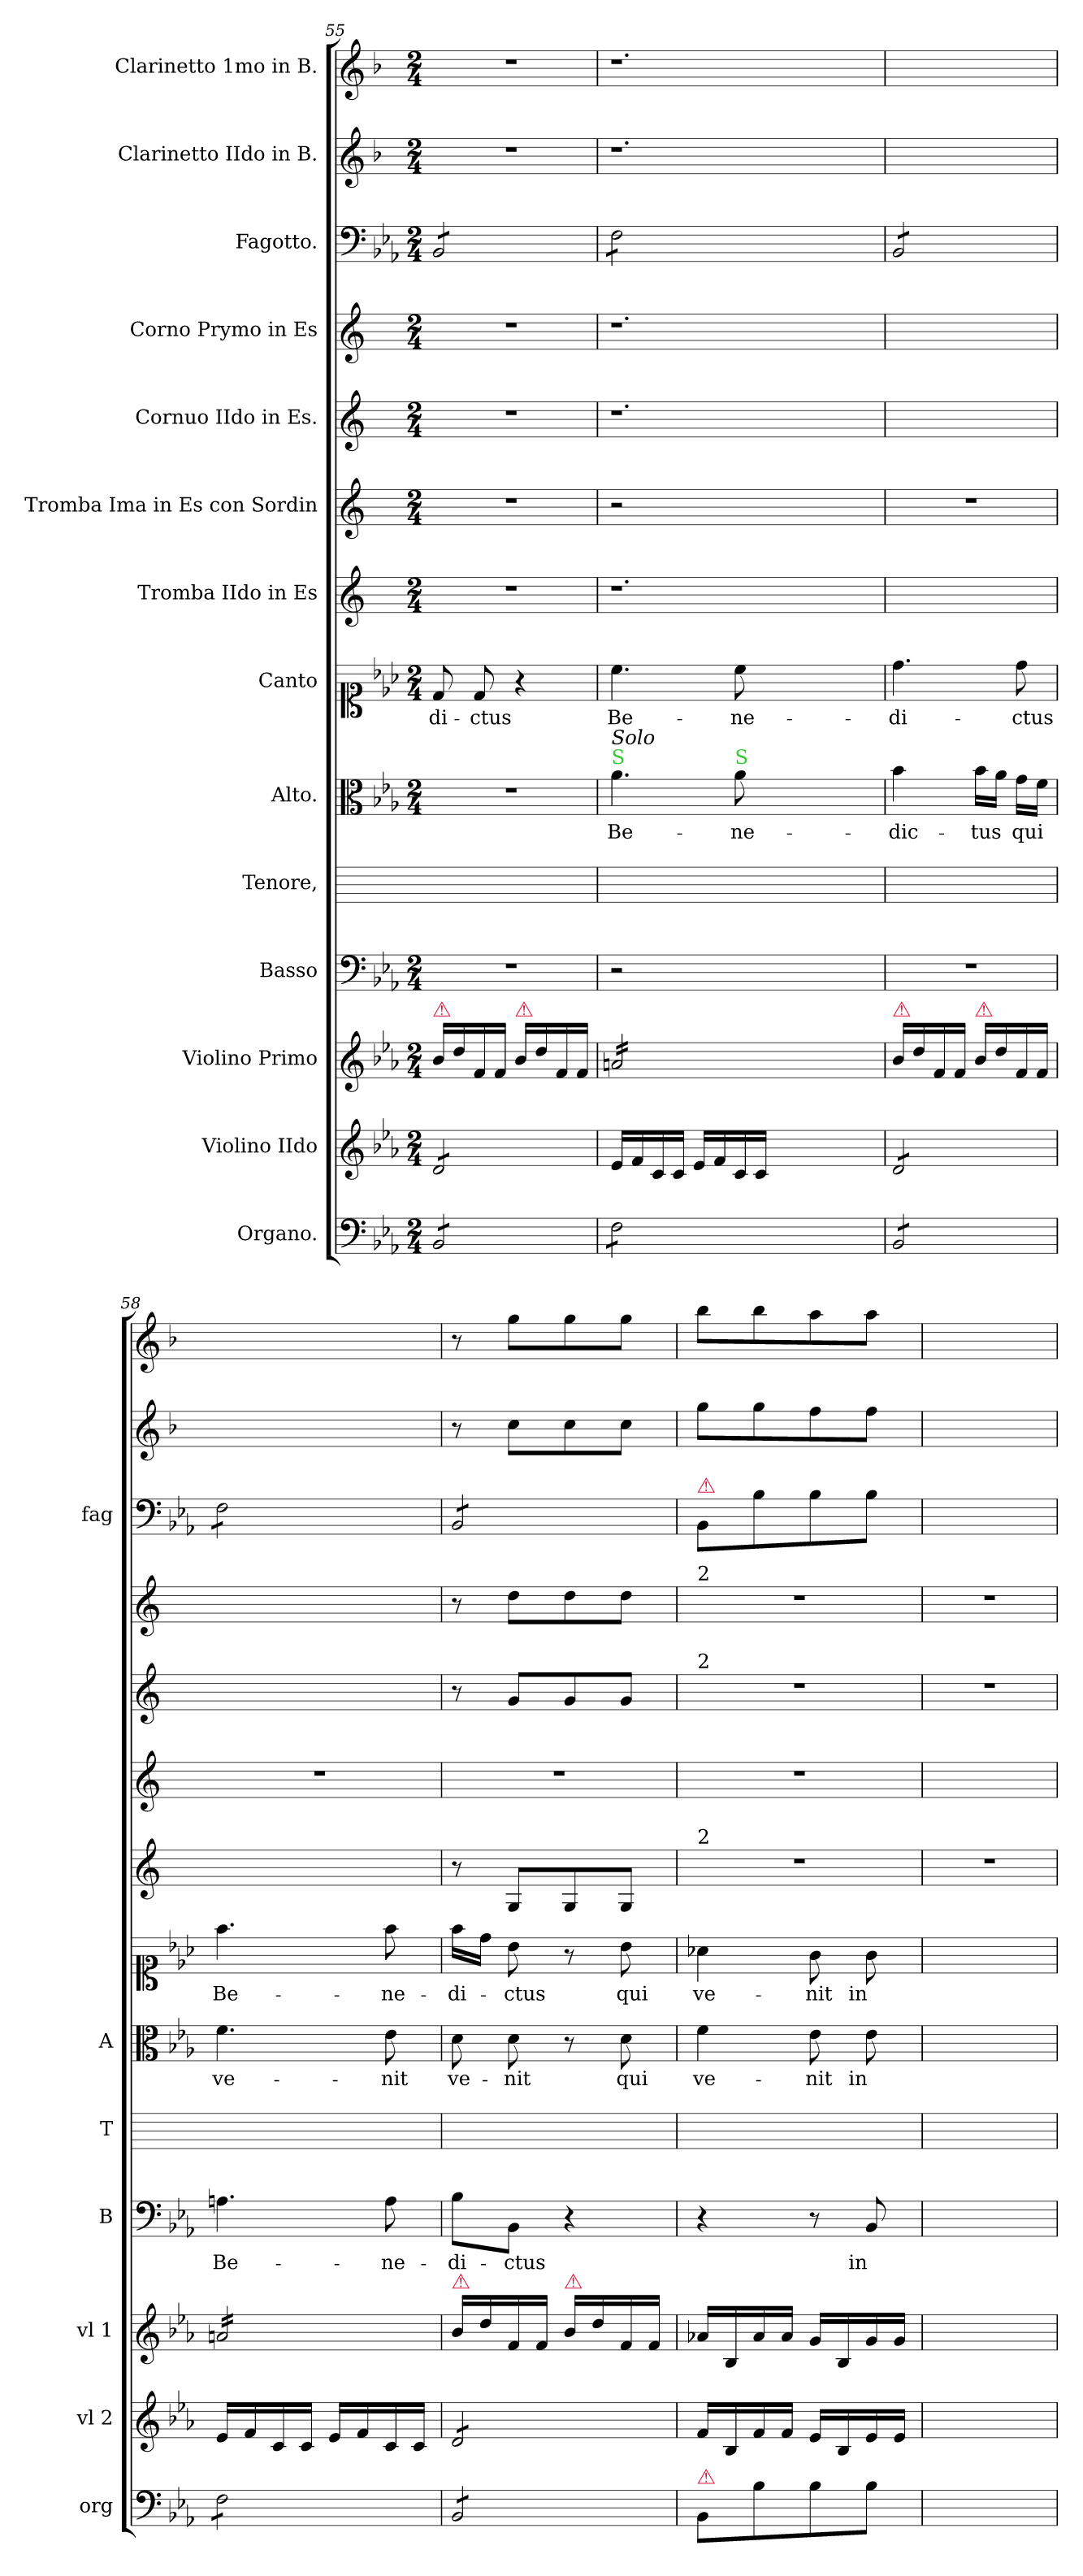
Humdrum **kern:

**kern	**kern	**kern	**kern	**text	**kern	**kern	**text	**kern	**text	**kern	**kern	**kern	**kern	**kern	**kern	**kern
*part14	*part13	*part12	*part11	*part11	*part10	*part9	*part9	*part8	*part8	*part7	*part6	*part5	*part4	*part3	*part2	*part1
*staff14	*staff13	*staff12	*staff11	*staff11	*staff10	*staff9	*staff9	*staff8	*staff8	*staff7	*staff6	*staff5	*staff4	*staff3	*staff2	*staff1
*I"Organo.	*I"Violino IIdo	*I"Violino Primo	*I"Basso	*	*I"Tenore,	*I"Alto.	*	*I"Canto	*	*I"Tromba IIdo in Es	*I"Tromba Ima in Es con Sordin	*I"Cornuo IIdo in Es.	*I"Corno Prymo in Es	*I"Fagotto.	*I"Clarinetto IIdo in B.	*I"Clarinetto 1mo in B.
*I'org	*I'vl 2	*I'vl 1	*I'B	*	*I'T	*I'A	*	*	*	*	*	*	*	*I'fag	*	*
*clefF4	*clefG2	*clefG2	*clefF4	*	*	*clefC3	*	*clefC1	*	*clefG2	*clefG2	*clefG2	*clefG2	*clefF4	*clefG2	*clefG2
*	*	*	*	*	*	*	*	*	*	*ITrd-2c-3	*ITrd-2c-3	*ITrd5c9	*ITrd5c9	*	*ITrd1c2	*ITrd1c2
*k[b-e-a-]	*k[b-e-a-]	*k[b-e-a-]	*k[b-e-a-]	*	*	*k[b-e-a-]	*	*k[b-e-a-]	*	*k[b-e-a-]	*k[b-e-a-]	*k[b-e-a-]	*k[b-e-a-]	*k[b-e-a-]	*k[b-e-a-]	*k[b-e-a-]
*E-:	*E-:	*E-:	*E-:	*	*	*E-:	*	*E-:	*	*E-:	*E-:	*E-:	*E-:	*E-:	*E-:	*E-:
*M2/4	*M2/4	*M2/4	*M2/4	*	*	*M2/4	*	*M2/4	*	*M2/4	*M2/4	*M2/4	*M2/4	*M2/4	*M2/4	*M2/4
=55	=55	=55	=55	=55	=55	=55	=55	=55	=55	=55	=55	=55	=55	=55	=55	=55
!	!	!LO:TX:a:color=crimson:t=⚠	!	!	!	!	!	!	!	!	!	!	!	!	!	!
*tremolo	*	*	*	*	*	*	*	*	*	*	*	*	*	*	*	*
*	*tremolo	*	*	*	*	*	*	*	*	*	*	*	*	*	*	*
*	*	*	*	*	*	*	*	*	*	*	*	*	*	*tremolo	*	*
8BB-/L	8d/L	16b-\LL	2r	.	2ryy	2r	.	8d/	-di-	2r	2r	2r	2r	8BB-/L	2r	2r
.	.	16dd\	.	.	.	.	.	.	.	.	.	.	.	.	.	.
8BB-/	8d/	16f/	.	.	.	.	.	8d/	-ctus	.	.	.	.	8BB-/	.	.
.	.	16f/JJ	.	.	.	.	.	.	.	.	.	.	.	.	.	.
!	!	!LO:TX:a:color=crimson:t=⚠	!	!	!	!	!	!	!	!	!	!	!	!	!	!
8BB-/	8d/	16b-\LL	.	.	.	.	.	4r	.	.	.	.	.	8BB-/	.	.
.	.	16dd\	.	.	.	.	.	.	.	.	.	.	.	.	.	.
8BB-/J	8d/J	16f/	.	.	.	.	.	.	.	.	.	.	.	8BB-/J	.	.
*	*Xtremolo	*	*	*	*	*	*	*	*	*	*	*	*	*	*	*
.	.	16f/JJ	.	.	.	.	.	.	.	.	.	.	.	.	.	.
=56	=56	=56	=56	=56	=56	=56	=56	=56	=56	=56	=56	=56	=56	=56	=56	=56
!	!	!	!	!	!	!LO:TX:a:color=limegreen:t=S	!	!	!	!	!	!	!	!	!	!
!	!	!	!	!	!	!LO:TX:a:i:t=Solo	!	!	!	!	!	!	!	!	!	!
*	*	*tremolo	*	*	*	*	*	*	*	*	*	*	*	*	*	*
8F\L	16e-/LL	16an/LL	2r	.	2ryy	4.a-\	Be-	4.cc\	Be-	1.r	2r	1.r	1.r	8F\L	1.r	1.r
.	16f/	16an/	.	.	.	.	.	.	.	.	.	.	.	.	.	.
8F\	16c/	16an/	.	.	.	.	.	.	.	.	.	.	.	8F\	.	.
.	16c/JJ	16an/	.	.	.	.	.	.	.	.	.	.	.	.	.	.
8F\	16e-/LL	16an/	.	.	.	.	.	.	.	.	.	.	.	8F\	.	.
.	16f/	16an/	.	.	.	.	.	.	.	.	.	.	.	.	.	.
!	!	!	!	!	!	!LO:TX:a:color=limegreen:t=S	!	!	!	!	!	!	!	!	!	!
8F\J	16c/	16an/	.	.	.	8a-\	-ne-	8cc\	-ne-	.	.	.	.	8F\J	.	.
.	16c/JJ	16an/JJ	.	.	.	.	.	.	.	.	.	.	.	.	.	.
*	*	*Xtremolo	*	*	*	*	*	*	*	*	*	*	*	*	*	*
1ryy	1ryy	1ryy	1ryy	.	1ryy	1ryy	.	1ryy	.	.	1ryy	.	.	1ryy	.	.
=57	=57	=57	=57	=57	=57	=57	=57	=57	=57	=57	=57	=57	=57	=57	=57	=57
!	!	!LO:TX:a:color=crimson:t=⚠	!	!	!	!	!	!	!	!	!	!	!	!	!	!
*	*tremolo	*	*	*	*	*	*	*	*	*	*	*	*	*	*	*
8BB-/L	8d/L	16b-\LL	2r	.	2ryy	4b-\	-dic-	4.dd\	-di-	2ryy	2r	2ryy	2ryy	8BB-/L	2ryy	2ryy
.	.	16dd\	.	.	.	.	.	.	.	.	.	.	.	.	.	.
8BB-/	8d/	16f/	.	.	.	.	.	.	.	.	.	.	.	8BB-/	.	.
.	.	16f/JJ	.	.	.	.	.	.	.	.	.	.	.	.	.	.
!	!	!LO:TX:a:color=crimson:t=⚠	!	!	!	!	!	!	!	!	!	!	!	!	!	!
8BB-/	8d/	16b-\LL	.	.	.	16b-\LL	-tus	.	.	.	.	.	.	8BB-/	.	.
.	.	16dd\	.	.	.	16a-\JJ	.	.	.	.	.	.	.	.	.	.
8BB-/J	8d/J	16f/	.	.	.	16g\LL	qui	8dd\	-ctus	.	.	.	.	8BB-/J	.	.
*	*Xtremolo	*	*	*	*	*	*	*	*	*	*	*	*	*	*	*
.	.	16f/JJ	.	.	.	16f\JJ	.	.	.	.	.	.	.	.	.	.
=58	=58	=58	=58	=58	=58	=58	=58	=58	=58	=58	=58	=58	=58	=58	=58	=58
*	*	*tremolo	*	*	*	*	*	*	*	*	*	*	*	*	*	*
8F\L	16e-/LL	16an/LL	4.An\	Be-	2ryy	4.f\	ve-	4.ff\	Be-	2ryy	2r	2ryy	2ryy	8F\L	2ryy	2ryy
.	16f/	16an/	.	.	.	.	.	.	.	.	.	.	.	.	.	.
8F\	16c/	16an/	.	.	.	.	.	.	.	.	.	.	.	8F\	.	.
.	16c/JJ	16an/	.	.	.	.	.	.	.	.	.	.	.	.	.	.
8F\	16e-/LL	16an/	.	.	.	.	.	.	.	.	.	.	.	8F\	.	.
.	16f/	16an/	.	.	.	.	.	.	.	.	.	.	.	.	.	.
8F\J	16c/	16an/	8A\	-ne-	.	8e-\	-nit	8ff\	-ne-	.	.	.	.	8F\J	.	.
.	16c/JJ	16an/JJ	.	.	.	.	.	.	.	.	.	.	.	.	.	.
*	*	*Xtremolo	*	*	*	*	*	*	*	*	*	*	*	*	*	*
=59	=59	=59	=59	=59	=59	=59	=59	=59	=59	=59	=59	=59	=59	=59	=59	=59
!	!	!LO:TX:a:color=crimson:t=⚠	!	!	!	!	!	!	!	!	!	!	!	!	!	!
*	*tremolo	*	*	*	*	*	*	*	*	*	*	*	*	*	*	*
8BB-/L	8d/L	16b-\LL	8B-\L	-di-	2ryy	8d\	ve-	16ff\LL	-di-	8r	2r	8r	8r	8BB-/L	8r	8r
.	.	16dd\	.	.	.	.	.	16dd\JJ	.	.	.	.	.	.	.	.
8BB-/	8d/	16f/	8BB-\J	-ctus	.	8d\	-nit	8b-\	-ctus	8B-/L	.	8B-/L	8f\L	8BB-/	8b-\L	8ff\L
.	.	16f/JJ	.	.	.	.	.	.	.	.	.	.	.	.	.	.
!	!	!LO:TX:a:color=crimson:t=⚠	!	!	!	!	!	!	!	!	!	!	!	!	!	!
8BB-/	8d/	16b-\LL	4r	.	.	8r	.	8r	.	8B-/	.	8B-/	8f\	8BB-/	8b-\	8ff\
.	.	16dd\	.	.	.	.	.	.	.	.	.	.	.	.	.	.
8BB-/J	8d/J	16f/	.	.	.	8d\	qui	8b-\	qui	8B-/J	.	8B-/J	8f\J	8BB-/J	8b-\J	8ff\J
*	*	*	*	*	*	*	*	*	*	*	*	*	*	*Xtremolo	*	*
*	*Xtremolo	*	*	*	*	*	*	*	*	*	*	*	*	*	*	*
*Xtremolo	*	*	*	*	*	*	*	*	*	*	*	*	*	*	*	*
.	.	16f/JJ	.	.	.	.	.	.	.	.	.	.	.	.	.	.
=60	=60	=60	=60	=60	=60	=60	=60	=60	=60	=60	=60	=60	=60	=60	=60	=60
!	!	!	!	!	!	!	!	!	!	!	!	!	!	!LO:TX:a:color=crimson:t=⚠	!	!
!	!	!	!	!	!	!	!	!	!	!	!	!	!LO:TX:a:t=2	!	!	!
!	!	!	!	!	!	!	!	!	!	!	!	!LO:TX:a:t=2	!	!	!	!
!	!	!	!	!	!	!	!	!	!	!LO:TX:a:t=2	!	!	!	!	!	!
!LO:TX:a:color=crimson:t=⚠	!	!	!	!	!	!	!	!	!	!	!	!	!	!	!	!
8BB-/L	16f/LL	16a-X/LL	4r	.	2ryy	4f\	ve-	4a-X\	ve-	2r	2r	2r	2r	8BB-/L	8ff\L	8aa-\L
.	16B-/	16B-/	.	.	.	.	.	.	.	.	.	.	.	.	.	.
8B-\	16f/	16a-/	.	.	.	.	.	.	.	.	.	.	.	8B-\	8ff\	8aa-\
.	16f/JJ	16a-/JJ	.	.	.	.	.	.	.	.	.	.	.	.	.	.
8B-\	16e-/LL	16g/LL	8r	.	.	8e-\	-nit	8g\	-nit	.	.	.	.	8B-\	8ee-\	8gg\
.	16B-/	16B-/	.	.	.	.	.	.	.	.	.	.	.	.	.	.
8B-\J	16e-/	16g/	8BB-/	in	.	8e-\	in	8g\	in	.	.	.	.	8B-\J	8ee-\J	8gg\J
.	16e-/JJ	16g/JJ	.	.	.	.	.	.	.	.	.	.	.	.	.	.
=	=	=	=	=	=	=	=	=	=	=	=	=	=	=	=	=
2ryy	2ryy	2ryy	2ryy	.	4ryy	2ryy	.	2ryy	.	2r	2ryy	2r	2r	2ryy	2ryy	2ryy
.	.	.	.	.	4ryy	.	.	.	.	.	.	.	.	.	.	.
=	=	=	=	=	=	=	=	=	=	=	=	=	=	=	=	=
*-	*-	*-	*-	*-	*-	*-	*-	*-	*-	*-	*-	*-	*-	*-	*-	*-
